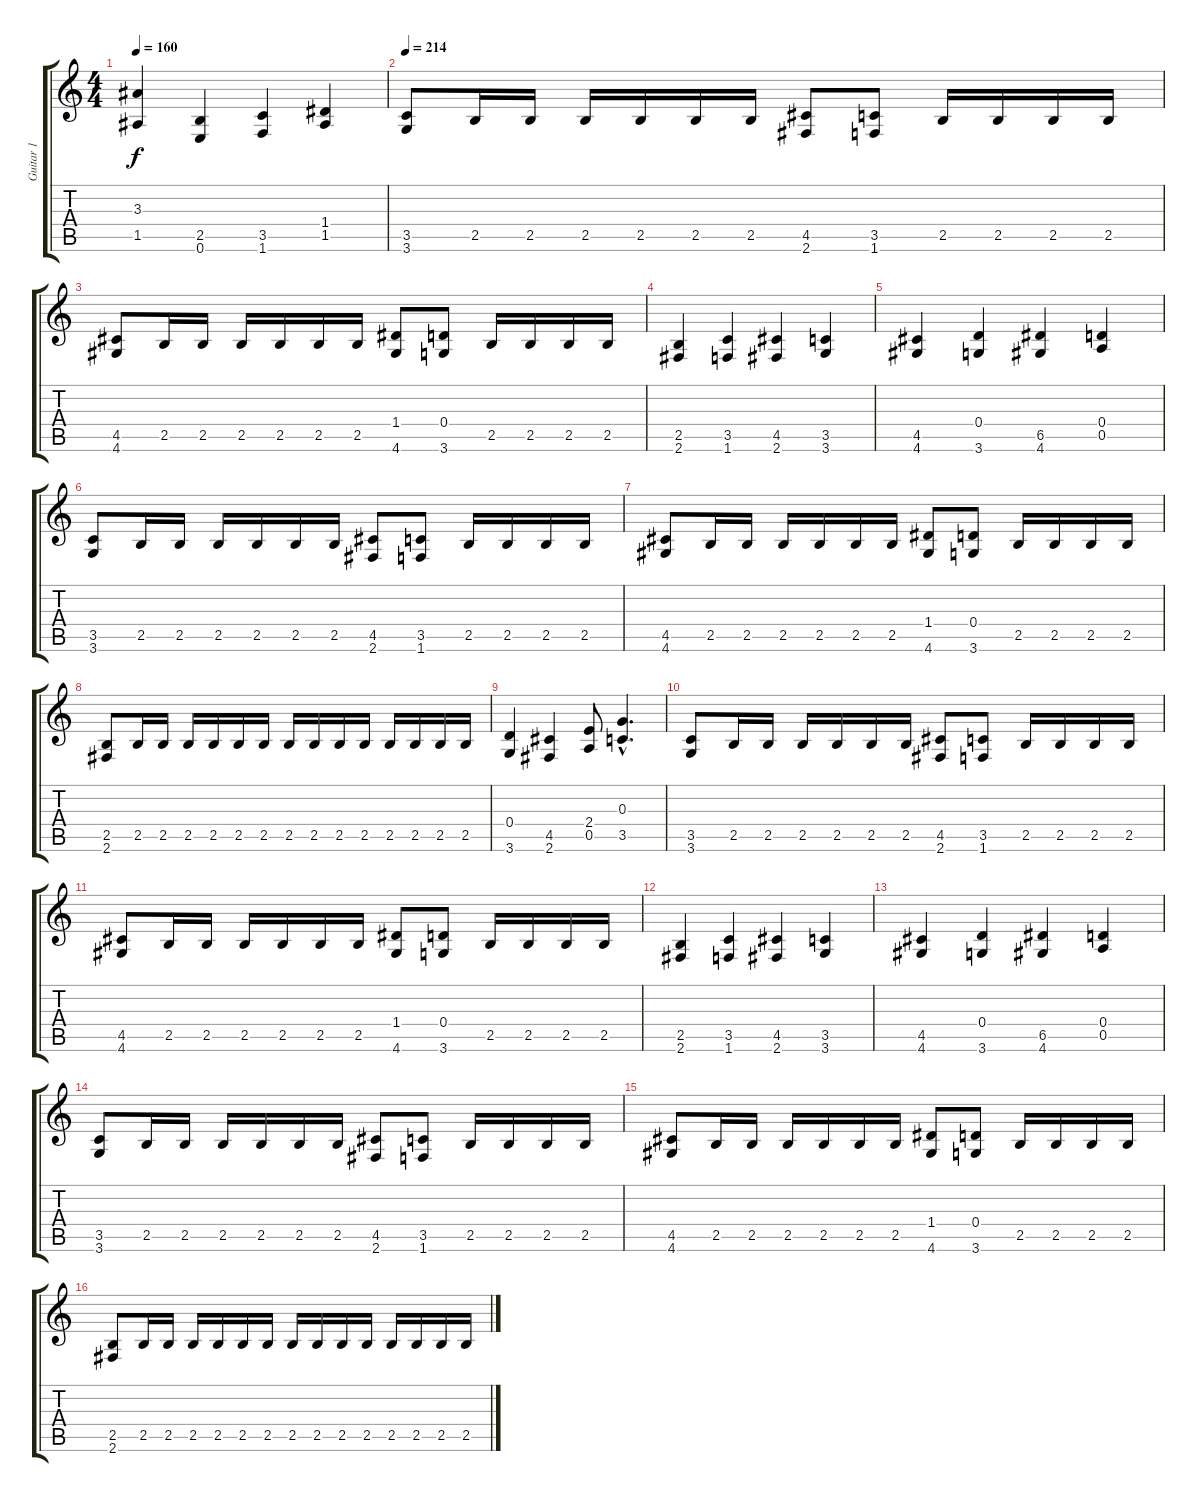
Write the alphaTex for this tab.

\track ("Guitar 1            " "Guitar 1  ") {instrument overdrivenguitar}
\staff {score tabs}
\tuning (E4 B3 G3 D3 A2 E2) {hide}
\ts (4 4)
\tempo 160
\clef g2
\ks c
(3.3{t} 1.5{t}).4{dy f} (2.5 0.6).4 (3.5 1.6).4 (1.4 1.5).4 |
\tempo 214
(3.5 3.6).8 2.5.16 2.5.16 2.5.16 2.5.16 2.5.16 2.5.16 (4.5 2.6).8 (3.5 1.6).8 2.5.16 2.5.16 2.5.16 2.5.16 |
(4.5 4.6).8 2.5.16 2.5.16 2.5.16 2.5.16 2.5.16 2.5.16 (1.4 4.6).8 (0.4 3.6).8 2.5.16 2.5.16 2.5.16 2.5.16 |
(2.5 2.6).4 (3.5 1.6).4 (4.5 2.6).4 (3.5 3.6).4 |
(4.5 4.6).4 (0.4 3.6).4 (6.5 4.6).4 (0.4 0.5).4 |
(3.5 3.6).8 2.5.16 2.5.16 2.5.16 2.5.16 2.5.16 2.5.16 (4.5 2.6).8 (3.5 1.6).8 2.5.16 2.5.16 2.5.16 2.5.16 |
(4.5 4.6).8 2.5.16 2.5.16 2.5.16 2.5.16 2.5.16 2.5.16 (1.4 4.6).8 (0.4 3.6).8 2.5.16 2.5.16 2.5.16 2.5.16 |
(2.5 2.6).8 2.5.16 2.5.16 2.5.16 2.5.16 2.5.16 2.5.16 2.5.16 2.5.16 2.5.16 2.5.16 2.5.16 2.5.16 2.5.16 2.5.16 |
(0.4 3.6).4 (4.5 2.6).4 (2.4 0.5).8 (0.3{hac} 3.5{hac}).4{d} |
(3.5 3.6).8 2.5.16 2.5.16 2.5.16 2.5.16 2.5.16 2.5.16 (4.5 2.6).8 (3.5 1.6).8 2.5.16 2.5.16 2.5.16 2.5.16 |
(4.5 4.6).8 2.5.16 2.5.16 2.5.16 2.5.16 2.5.16 2.5.16 (1.4 4.6).8 (0.4 3.6).8 2.5.16 2.5.16 2.5.16 2.5.16 |
(2.5 2.6).4 (3.5 1.6).4 (4.5 2.6).4 (3.5 3.6).4 |
(4.5 4.6).4 (0.4 3.6).4 (6.5 4.6).4 (0.4 0.5).4 |
(3.5 3.6).8 2.5.16 2.5.16 2.5.16 2.5.16 2.5.16 2.5.16 (4.5 2.6).8 (3.5 1.6).8 2.5.16 2.5.16 2.5.16 2.5.16 |
(4.5 4.6).8 2.5.16 2.5.16 2.5.16 2.5.16 2.5.16 2.5.16 (1.4 4.6).8 (0.4 3.6).8 2.5.16 2.5.16 2.5.16 2.5.16 |
(2.5 2.6).8 2.5.16 2.5.16 2.5.16 2.5.16 2.5.16 2.5.16 2.5.16 2.5.16 2.5.16 2.5.16 2.5.16 2.5.16 2.5.16 2.5.16
